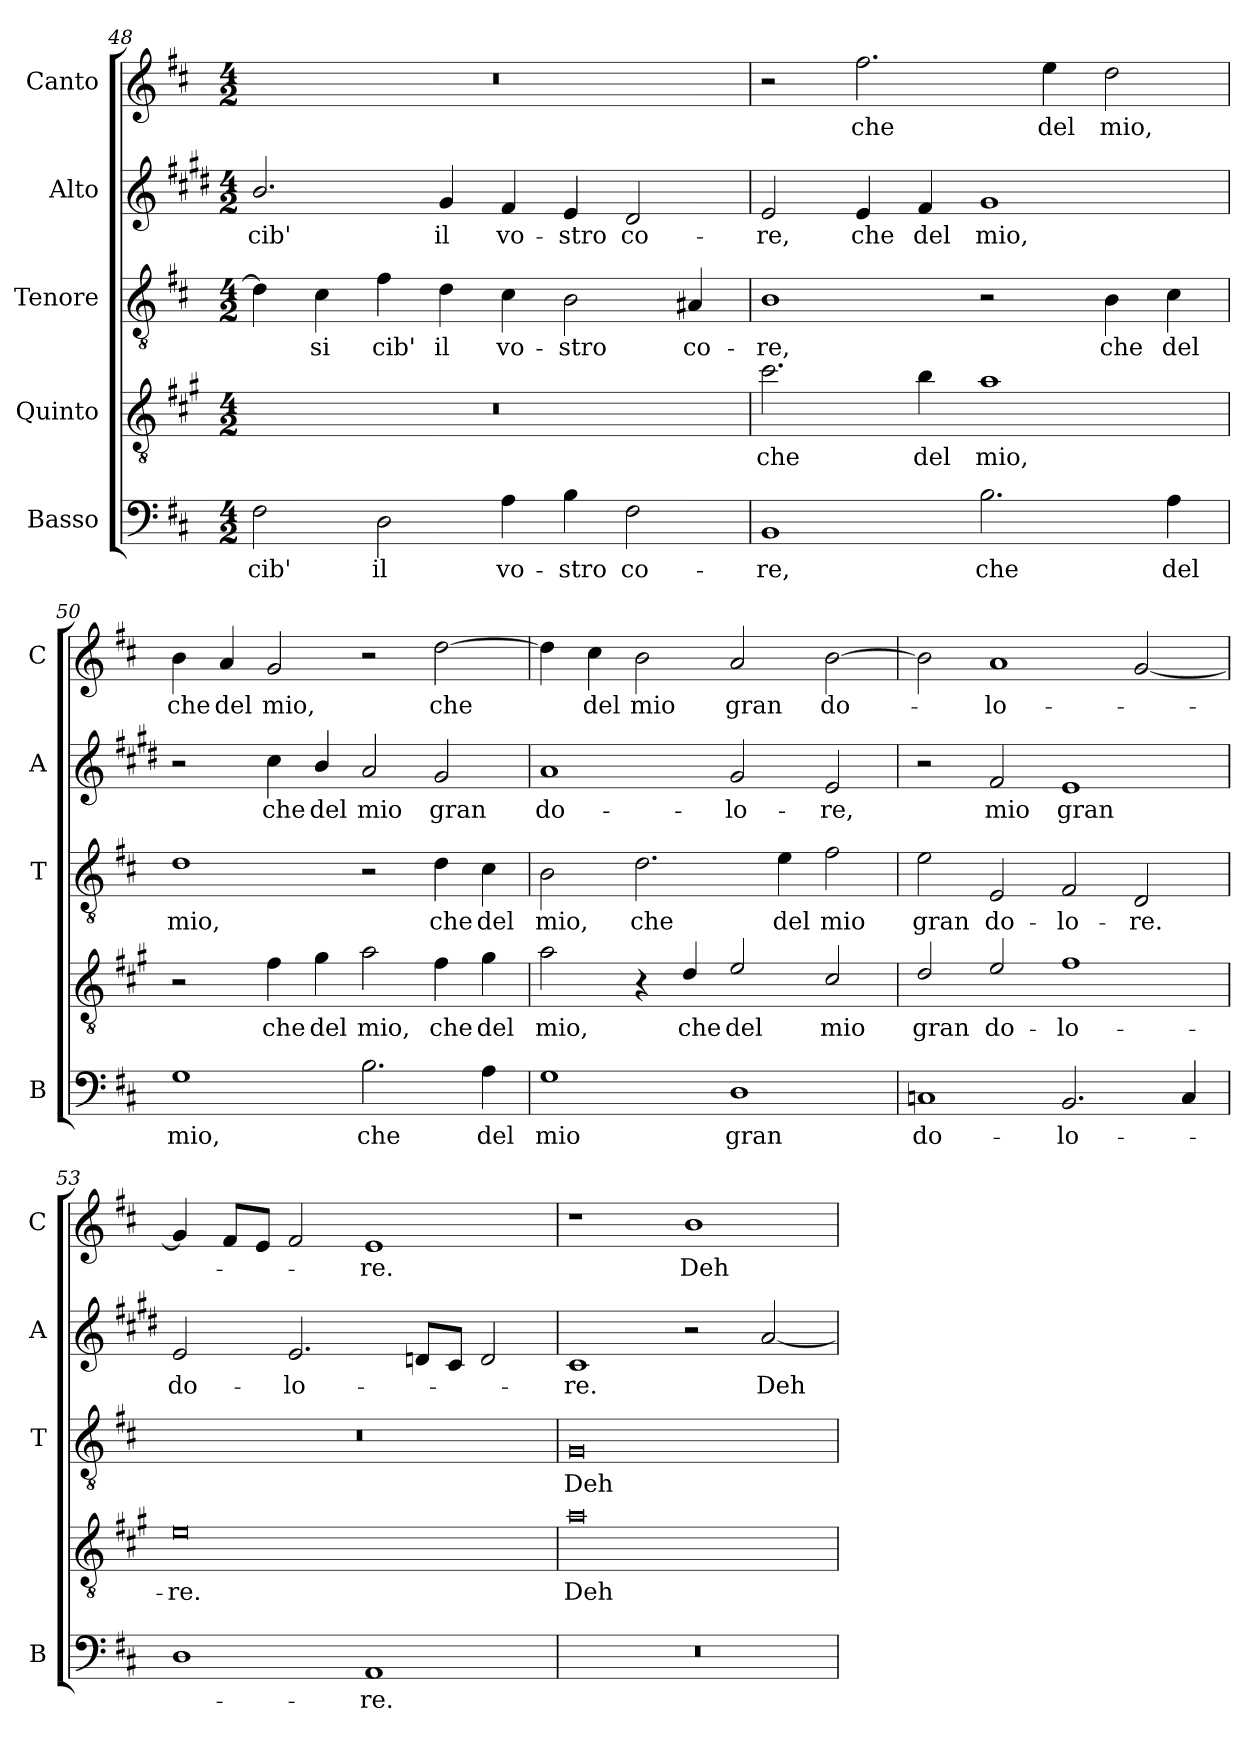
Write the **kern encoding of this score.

**kern	**text	**kern	**text	**kern	**text	**kern	**text	**kern	**text
*part5	*part5	*part4	*part4	*part3	*part3	*part2	*part2	*part1	*part1
*staff5	*staff5	*staff4	*staff4	*staff3	*staff3	*staff2	*staff2	*staff1	*staff1
*I"Basso	*	*I"Quinto	*	*I"Tenore	*	*I"Alto	*	*I"Canto	*
*I'B	*	*	*	*I'T	*	*I'A	*	*I'C	*
*clefF4	*	*clefGv2	*	*clefGv2	*	*clefG2	*	*clefG2	*
*	*	*ITrd4c7	*	*	*	*ITrd1c2	*	*	*
*k[f#c#]	*	*k[f#c#]	*	*k[f#c#]	*	*k[f#c#]	*	*k[f#c#]	*
*D:	*	*D:	*	*D:	*	*D:	*	*D:	*
*M4/2	*	*M4/2	*	*M4/2	*	*M4/2	*	*M4/2	*
=48	=48	=48	=48	=48	=48	=48	=48	=48	=48
!	!LO:LY:b	!	!	!	!	!	!LO:LY:b	!	!
2F#\	cib'	0r	.	4d\]	.	2.a/	cib'	0r	.
!	!	!	!	!	!LO:LY:b	!	!	!	!
.	.	.	.	4c#\	si	.	.	.	.
!	!LO:LY:b	!	!	!	!LO:LY:b	!	!	!	!
2D\	il	.	.	4f#\	cib'	.	.	.	.
!	!	!	!	!	!LO:LY:b	!	!LO:LY:b	!	!
.	.	.	.	4d\	il	4f#/	il	.	.
!	!LO:LY:b	!	!	!	!LO:LY:b	!	!LO:LY:b	!	!
4A\	vo-	.	.	4c#\	vo-	4e/	vo-	.	.
!	!LO:LY:b	!	!	!	!LO:LY:b	!	!LO:LY:b	!	!
4B\	-stro	.	.	2B\	-stro	4d/	-stro	.	.
!	!LO:LY:b	!	!	!	!	!	!LO:LY:b	!	!
2F#\	co-	.	.	.	.	2c#/	co-	.	.
!	!	!	!	!	!LO:LY:b	!	!	!	!
.	.	.	.	4A#X/	co-	.	.	.	.
=49	=49	=49	=49	=49	=49	=49	=49	=49	=49
!	!LO:LY:b	!	!LO:LY:b	!	!LO:LY:b	!	!LO:LY:b	!	!
1BB	-re,	2.f#\	che	1B	-re,	2d/	-re,	2r	.
!	!	!	!	!	!	!	!LO:LY:b	!	!LO:LY:b
.	.	.	.	.	.	4d/	che	2.ff#\	che
!	!	!	!LO:LY:b	!	!	!	!LO:LY:b	!	!
.	.	4e\	del	.	.	4e/	del	.	.
!	!LO:LY:b	!	!LO:LY:b	!	!	!	!LO:LY:b	!	!
2.B\	che	1d	mio,	2r	.	1f#	mio,	.	.
!	!	!	!	!	!	!	!	!	!LO:LY:b
.	.	.	.	.	.	.	.	4ee\	del
!	!	!	!	!	!LO:LY:b	!	!	!	!LO:LY:b
.	.	.	.	4B\	che	.	.	2dd\	mio,
!	!LO:LY:b	!	!	!	!LO:LY:b	!	!	!	!
4A\	del	.	.	4c#\	del	.	.	.	.
!!LO:LB:g=z
=50	=50	=50	=50	=50	=50	=50	=50	=50	=50
!	!LO:LY:b	!	!	!	!LO:LY:b	!	!	!	!LO:LY:b
1G	mio,	2r	.	1d	mio,	2r	.	4b\	che
!	!	!	!	!	!	!	!	!	!LO:LY:b
.	.	.	.	.	.	.	.	4a/	del
!	!	!	!LO:LY:b	!	!	!	!LO:LY:b	!	!LO:LY:b
.	.	4B\	che	.	.	4b\	che	2g/	mio,
!	!	!	!LO:LY:b	!	!	!	!LO:LY:b	!	!
.	.	4c#\	del	.	.	4a/	del	.	.
!	!LO:LY:b	!	!LO:LY:b	!	!	!	!LO:LY:b	!	!
2.B\	che	2d\	mio,	2r	.	2g/	mio	2r	.
!	!	!	!LO:LY:b	!	!LO:LY:b	!	!LO:LY:b	!	!LO:LY:b
.	.	4B\	che	4d\	che	2f#/	gran	[2dd\	che
!	!LO:LY:b	!	!LO:LY:b	!	!LO:LY:b	!	!	!	!
4A\	del	4c#\	del	4c#\	del	.	.	.	.
=51	=51	=51	=51	=51	=51	=51	=51	=51	=51
!	!LO:LY:b	!	!LO:LY:b	!	!LO:LY:b	!	!LO:LY:b	!	!
1G	mio	2d\	mio,	2B\	mio,	1g	do-	4dd\]	.
!	!	!	!	!	!	!	!	!	!LO:LY:b
.	.	.	.	.	.	.	.	4cc#\	del
!	!	!	!	!	!LO:LY:b	!	!	!	!LO:LY:b
.	.	4r	.	2.d\	che	.	.	2b\	mio
!	!	!	!LO:LY:b	!	!	!	!	!	!
.	.	4G/	che	.	.	.	.	.	.
!	!LO:LY:b	!	!LO:LY:b	!	!	!	!LO:LY:b	!	!LO:LY:b
1D	gran	2A/	del	.	.	2f#/	-lo-	2a/	gran
!	!	!	!	!	!LO:LY:b	!	!	!	!
.	.	.	.	4e\	del	.	.	.	.
!	!	!	!LO:LY:b	!	!LO:LY:b	!	!LO:LY:b	!	!LO:LY:b
.	.	2F#/	mio	2f#\	mio	2d/	-re,	[2b\	do-
=52	=52	=52	=52	=52	=52	=52	=52	=52	=52
!	!LO:LY:b	!	!LO:LY:b	!	!LO:LY:b	!	!	!	!
1Cn	do-	2G/	gran	2e\	gran	2r	.	2b\]	.
!	!	!	!LO:LY:b	!	!LO:LY:b	!	!LO:LY:b	!	!LO:LY:b
.	.	2A/	do-	2E/	do-	2e/	mio	1a	-lo-
!	!LO:LY:b	!	!LO:LY:b	!	!LO:LY:b	!	!LO:LY:b	!	!
2.BB/	-lo-	1B	-lo-	2F#/	-lo-	1d	gran	.	.
!	!	!	!	!	!LO:LY:b	!	!	!	!
.	.	.	.	2D/	-re.	.	.	[2g/	.
4C/	.	.	.	.	.	.	.	.	.
=53	=53	=53	=53	=53	=53	=53	=53	=53	=53
!	!	!	!LO:LY:b	!	!	!	!LO:LY:b	!	!
1D	.	0A	-re.	0r	.	2d/	do-	4g/]	.
.	.	.	.	.	.	.	.	8f#/L	.
.	.	.	.	.	.	.	.	8e/J	.
!	!	!	!	!	!	!	!LO:LY:b	!	!
.	.	.	.	.	.	2.d/	-lo-	2f#/	.
!	!LO:LY:b	!	!	!	!	!	!	!	!LO:LY:b
1AA	-re.	.	.	.	.	.	.	1e	-re.
.	.	.	.	.	.	8cn/L	.	.	.
.	.	.	.	.	.	8B/J	.	.	.
.	.	.	.	.	.	2c/	.	.	.
=54	=54	=54	=54	=54	=54	=54	=54	=54	=54
!	!	!	!LO:LY:b	!	!LO:LY:b	!	!LO:LY:b	!	!
0r	.	0d	Deh	0G	Deh	1B	-re.	1r	.
!	!	!	!	!	!	!	!	!	!LO:LY:b
.	.	.	.	.	.	2r	.	1b	Deh
!	!	!	!	!	!	!	!LO:LY:b	!	!
.	.	.	.	.	.	[2g/	Deh	.	.
=	=	=	=	=	=	=	=	=	=
*-	*-	*-	*-	*-	*-	*-	*-	*-	*-
